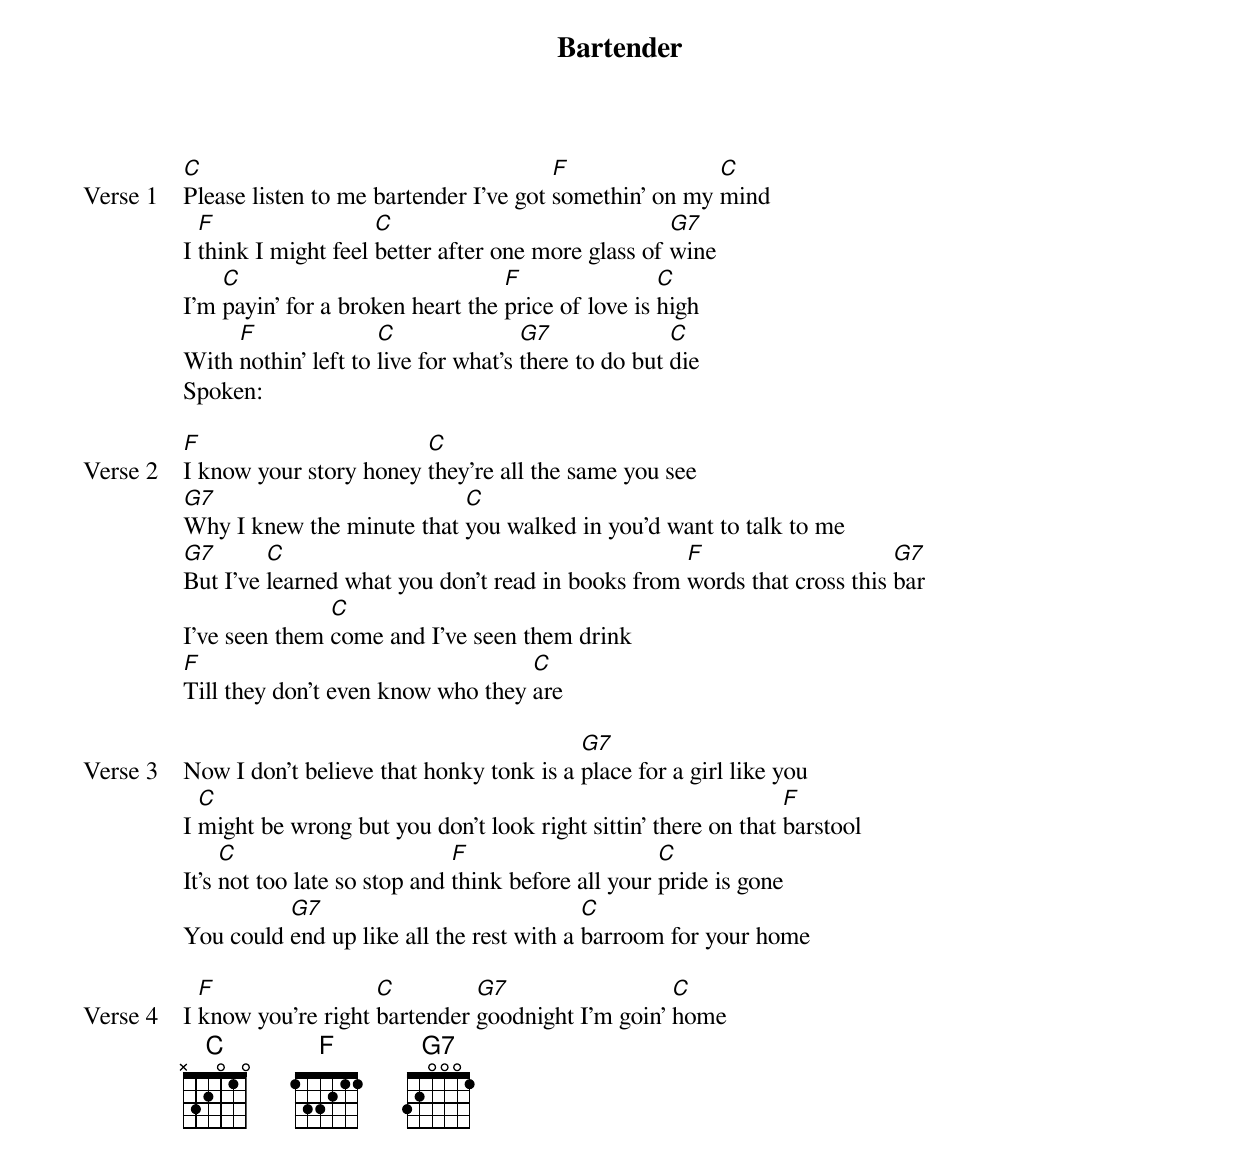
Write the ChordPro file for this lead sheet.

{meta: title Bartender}
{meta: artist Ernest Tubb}
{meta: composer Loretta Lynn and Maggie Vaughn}
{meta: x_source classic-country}
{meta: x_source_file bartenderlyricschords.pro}
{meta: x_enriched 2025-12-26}

{start_of_verse: Verse 1}
[C]Please listen to me bartender I've got [F]somethin' on my [C]mind
I [F]think I might feel [C]better after one more glass of [G7]wine
I'm [C]payin' for a broken heart the [F]price of love is [C]high
With [F]nothin' left to [C]live for what's [G7]there to do but [C]die
Spoken:
{end_of_verse}

{start_of_verse: Verse 2}
[F]I know your story honey [C]they're all the same you see
[G7]Why I knew the minute that [C]you walked in you'd want to talk to me
[G7]But I've [C]learned what you don't read in books from [F]words that cross this [G7]bar
I've seen them [C]come and I've seen them drink
[F]Till they don't even know who they [C]are
{end_of_verse}

{start_of_verse: Verse 3}
Now I don't believe that honky tonk is a [G7]place for a girl like you
I [C]might be wrong but you don't look right sittin' there on that [F]barstool
It's [C]not too late so stop and [F]think before all your [C]pride is gone
You could [G7]end up like all the rest with a [C]barroom for your home
{end_of_verse}

{start_of_verse: Verse 4}
I [F]know you're right [C]bartender [G7]goodnight I'm goin' [C]home
{end_of_verse}
